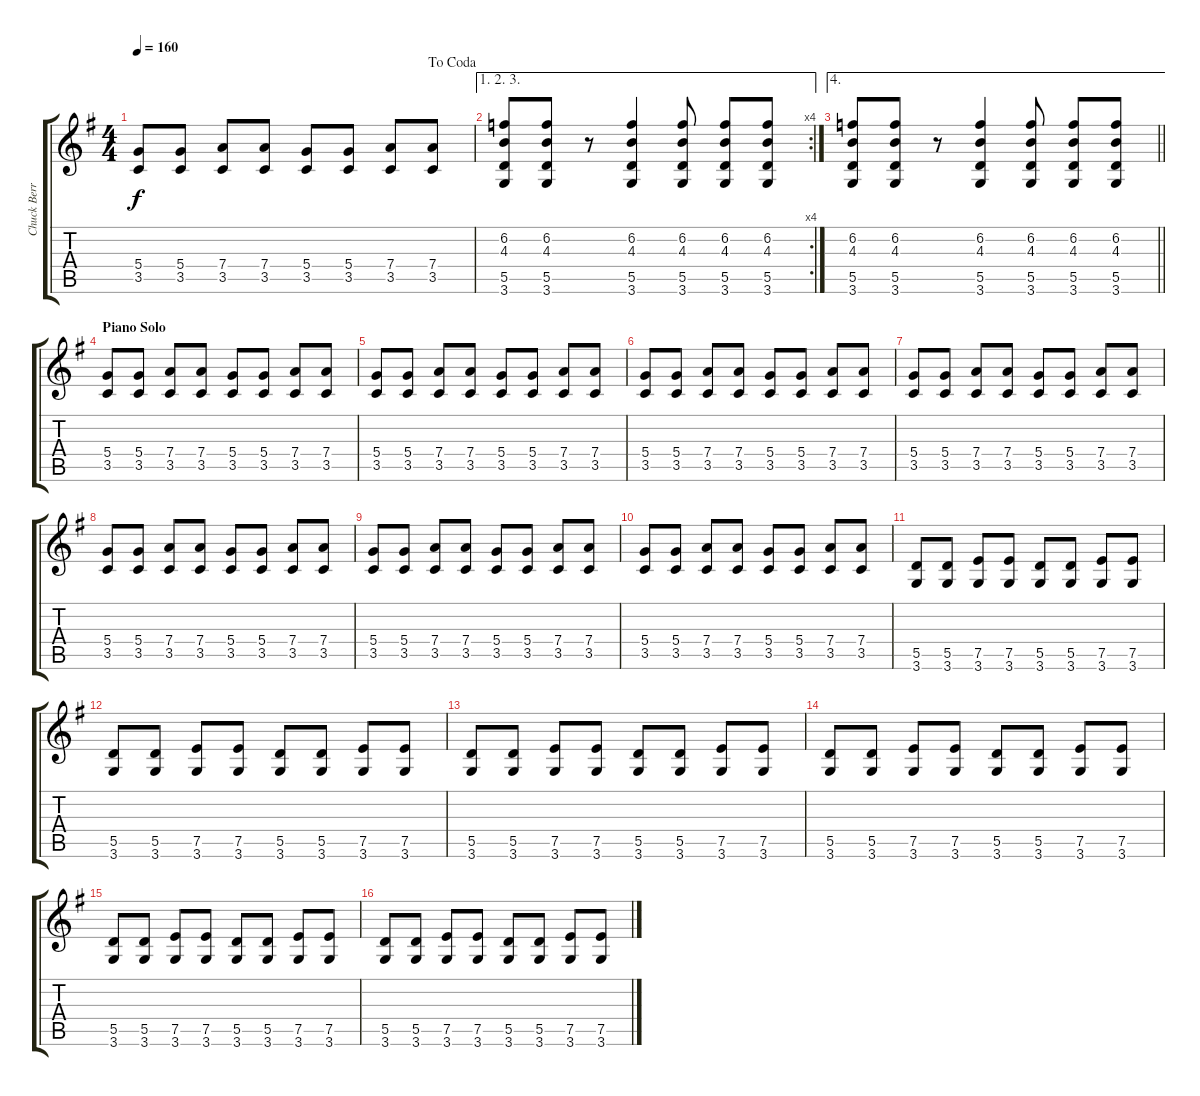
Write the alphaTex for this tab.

\track ("Chuck Berry - Electric Guitar" "Chuck Berr") {instrument electricguitarclean}
\staff {score tabs}
\tuning (E4 B3 G3 D3 A2 E2) {hide}
\ts (4 4)
\jump dacoda
\tempo 160
\clef g2
\ks g
(5.4 3.5).8{dy f} (5.4 3.5).8 (7.4 3.5).8 (7.4 3.5).8 (5.4 3.5).8 (5.4 3.5).8 (7.4 3.5).8 (7.4 3.5).8 |
\ae (1 2 3)
\rc 4
(6.2 4.3 5.5 3.6).8 (6.2 4.3 5.5 3.6).8 r.8 (6.2 4.3 5.5 3.6).4 (6.2 4.3 5.5 3.6).8 (6.2 4.3 5.5 3.6).8 (6.2 4.3 5.5 3.6).8 |
\ae 4
\barLineRight lightlight
(6.2 4.3 5.5 3.6).8 (6.2 4.3 5.5 3.6).8 r.8 (6.2 4.3 5.5 3.6).4 (6.2 4.3 5.5 3.6).8 (6.2 4.3 5.5 3.6).8 (6.2 4.3 5.5 3.6).8 |
\section ("" "Piano Solo")
(5.4 3.5).8 (5.4 3.5).8 (7.4 3.5).8 (7.4 3.5).8 (5.4 3.5).8 (5.4 3.5).8 (7.4 3.5).8 (7.4 3.5).8 |
(5.4 3.5).8 (5.4 3.5).8 (7.4 3.5).8 (7.4 3.5).8 (5.4 3.5).8 (5.4 3.5).8 (7.4 3.5).8 (7.4 3.5).8 |
(5.4 3.5).8 (5.4 3.5).8 (7.4 3.5).8 (7.4 3.5).8 (5.4 3.5).8 (5.4 3.5).8 (7.4 3.5).8 (7.4 3.5).8 |
(5.4 3.5).8 (5.4 3.5).8 (7.4 3.5).8 (7.4 3.5).8 (5.4 3.5).8 (5.4 3.5).8 (7.4 3.5).8 (7.4 3.5).8 |
(5.4 3.5).8 (5.4 3.5).8 (7.4 3.5).8 (7.4 3.5).8 (5.4 3.5).8 (5.4 3.5).8 (7.4 3.5).8 (7.4 3.5).8 |
(5.4 3.5).8 (5.4 3.5).8 (7.4 3.5).8 (7.4 3.5).8 (5.4 3.5).8 (5.4 3.5).8 (7.4 3.5).8 (7.4 3.5).8 |
(5.4 3.5).8 (5.4 3.5).8 (7.4 3.5).8 (7.4 3.5).8 (5.4 3.5).8 (5.4 3.5).8 (7.4 3.5).8 (7.4 3.5).8 |
(5.5 3.6).8 (5.5 3.6).8 (7.5 3.6).8 (7.5 3.6).8 (5.5 3.6).8 (5.5 3.6).8 (7.5 3.6).8 (7.5 3.6).8 |
(5.5 3.6).8 (5.5 3.6).8 (7.5 3.6).8 (7.5 3.6).8 (5.5 3.6).8 (5.5 3.6).8 (7.5 3.6).8 (7.5 3.6).8 |
(5.5 3.6).8 (5.5 3.6).8 (7.5 3.6).8 (7.5 3.6).8 (5.5 3.6).8 (5.5 3.6).8 (7.5 3.6).8 (7.5 3.6).8 |
(5.5 3.6).8 (5.5 3.6).8 (7.5 3.6).8 (7.5 3.6).8 (5.5 3.6).8 (5.5 3.6).8 (7.5 3.6).8 (7.5 3.6).8 |
(5.5 3.6).8 (5.5 3.6).8 (7.5 3.6).8 (7.5 3.6).8 (5.5 3.6).8 (5.5 3.6).8 (7.5 3.6).8 (7.5 3.6).8 |
(5.5 3.6).8 (5.5 3.6).8 (7.5 3.6).8 (7.5 3.6).8 (5.5 3.6).8 (5.5 3.6).8 (7.5 3.6).8 (7.5 3.6).8
